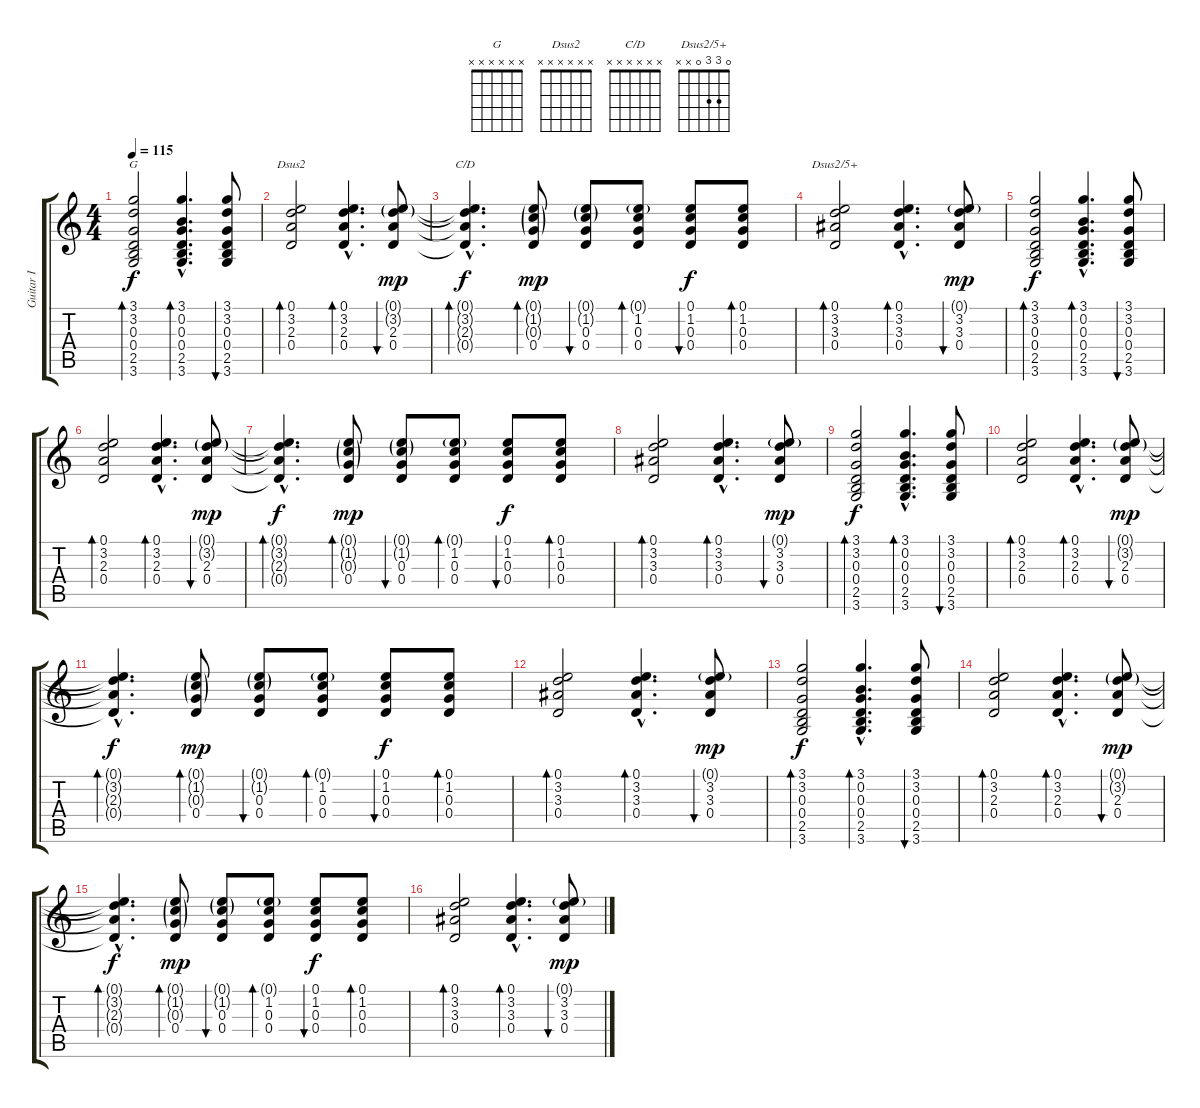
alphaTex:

\track ("Guitar I" "Guitar I") {instrument acousticguitarsteel}
\staff {score tabs}
\tuning (E4 B3 G3 D3 A2 E2) {hide}
\chord ("G" x x x x x x)
\chord ("Dsus2" x x x x x x)
\chord ("C/D" x x x x x x)
\chord ("Dsus2/5+" 0 3 3 0 x x)
\ts (4 4)
\tempo 115
\clef g2
\ks c
(3.1 3.2 0.3 0.4 2.5 3.6).2{bd 120 ch "G" dy f} (3.1{hac} 0.2{hac} 0.3{hac} 0.4{hac} 2.5{hac} 3.6{hac}).4{d bd 120} (3.1 3.2 0.3 0.4 2.5 3.6).8{bu 120} |
(0.1 3.2 2.3 0.4).2{bd 60 ch "Dsus2"} (0.1{hac} 3.2{hac} 2.3{hac} 0.4{hac}).4{d bd 120} (0.1{g} 3.2{g} 2.3 0.4).8{bu 120 dy mp} |
(0.1{hac t} 3.2{hac t} 2.3{hac t} 0.4{hac t}).4{d bd 120 ch "C/D" dy f} (0.1{g} 1.2{g} 0.3{g} 0.4).8{bd 120 dy mp} (0.1{g} 1.2{g} 0.3 0.4).8{bu 120} (0.1{g} 1.2 0.3 0.4).8{bd 120} (0.1 1.2 0.3 0.4).8{bu 120 dy f} (0.1 1.2 0.3 0.4).8{bd 120} |
(0.1 3.2 3.3 0.4).2{bd 120 ch "Dsus2/5+"} (0.1{hac} 3.2{hac} 3.3{hac} 0.4{hac}).4{d bd 120} (0.1{g} 3.2 3.3 0.4).8{bu 120 dy mp} |
(3.1 3.2 0.3 0.4 2.5 3.6).2{bd 120 dy f} (3.1{hac} 0.2{hac} 0.3{hac} 0.4{hac} 2.5{hac} 3.6{hac}).4{d bd 120} (3.1 3.2 0.3 0.4 2.5 3.6).8{bu 120} |
(0.1 3.2 2.3 0.4).2{bd 60} (0.1{hac} 3.2{hac} 2.3{hac} 0.4{hac}).4{d bd 120} (0.1{g} 3.2{g} 2.3 0.4).8{bu 120 dy mp} |
(0.1{hac t} 3.2{hac t} 2.3{hac t} 0.4{hac t}).4{d bd 120 dy f} (0.1{g} 1.2{g} 0.3{g} 0.4).8{bd 120 dy mp} (0.1{g} 1.2{g} 0.3 0.4).8{bu 120} (0.1{g} 1.2 0.3 0.4).8{bd 120} (0.1 1.2 0.3 0.4).8{bu 120 dy f} (0.1 1.2 0.3 0.4).8{bd 120} |
(0.1 3.2 3.3 0.4).2{bd 120} (0.1{hac} 3.2{hac} 3.3{hac} 0.4{hac}).4{d bd 120} (0.1{g} 3.2 3.3 0.4).8{bu 120 dy mp} |
(3.1 3.2 0.3 0.4 2.5 3.6).2{bd 120 dy f} (3.1{hac} 0.2{hac} 0.3{hac} 0.4{hac} 2.5{hac} 3.6{hac}).4{d bd 120} (3.1 3.2 0.3 0.4 2.5 3.6).8{bu 120} |
(0.1 3.2 2.3 0.4).2{bd 60} (0.1{hac} 3.2{hac} 2.3{hac} 0.4{hac}).4{d bd 120} (0.1{g} 3.2{g} 2.3 0.4).8{bu 120 dy mp} |
(0.1{hac t} 3.2{hac t} 2.3{hac t} 0.4{hac t}).4{d bd 120 dy f} (0.1{g} 1.2{g} 0.3{g} 0.4).8{bd 120 dy mp} (0.1{g} 1.2{g} 0.3 0.4).8{bu 120} (0.1{g} 1.2 0.3 0.4).8{bd 120} (0.1 1.2 0.3 0.4).8{bu 120 dy f} (0.1 1.2 0.3 0.4).8{bd 120} |
(0.1 3.2 3.3 0.4).2{bd 120} (0.1{hac} 3.2{hac} 3.3{hac} 0.4{hac}).4{d bd 120} (0.1{g} 3.2 3.3 0.4).8{bu 120 dy mp} |
(3.1 3.2 0.3 0.4 2.5 3.6).2{bd 120 dy f} (3.1{hac} 0.2{hac} 0.3{hac} 0.4{hac} 2.5{hac} 3.6{hac}).4{d bd 120} (3.1 3.2 0.3 0.4 2.5 3.6).8{bu 120} |
(0.1 3.2 2.3 0.4).2{bd 60} (0.1{hac} 3.2{hac} 2.3{hac} 0.4{hac}).4{d bd 120} (0.1{g} 3.2{g} 2.3 0.4).8{bu 120 dy mp} |
(0.1{hac t} 3.2{hac t} 2.3{hac t} 0.4{hac t}).4{d bd 120 dy f} (0.1{g} 1.2{g} 0.3{g} 0.4).8{bd 120 dy mp} (0.1{g} 1.2{g} 0.3 0.4).8{bu 120} (0.1{g} 1.2 0.3 0.4).8{bd 120} (0.1 1.2 0.3 0.4).8{bu 120 dy f} (0.1 1.2 0.3 0.4).8{bd 120} |
(0.1 3.2 3.3 0.4).2{bd 120} (0.1{hac} 3.2{hac} 3.3{hac} 0.4{hac}).4{d bd 120} (0.1{g} 3.2 3.3 0.4).8{bu 120 dy mp}
